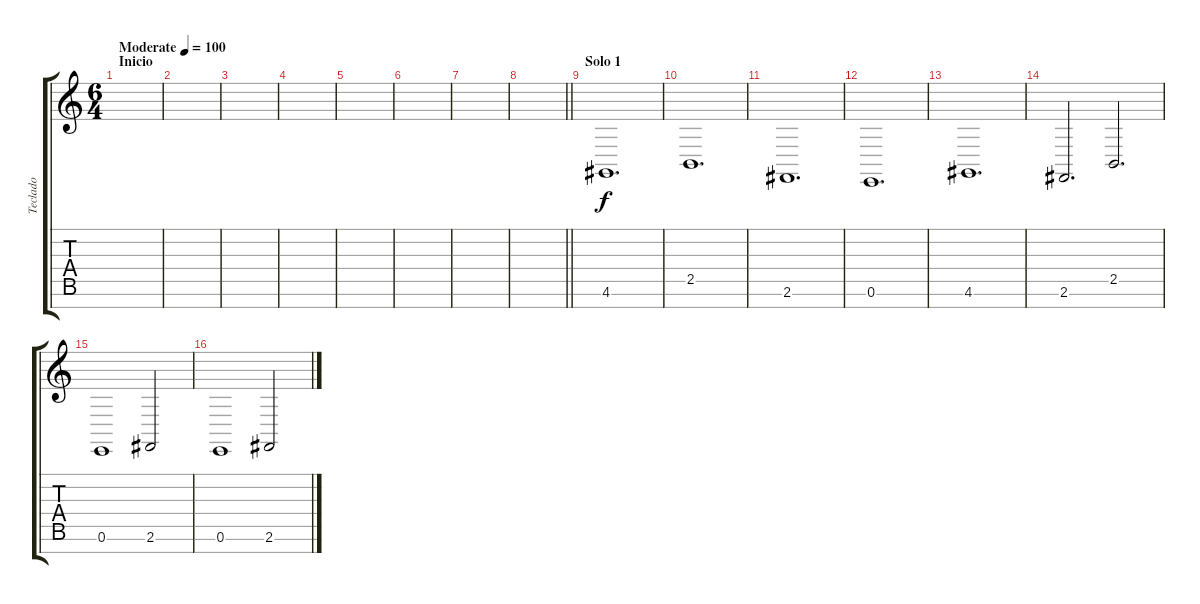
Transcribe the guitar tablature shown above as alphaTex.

\track ("Teclado" "Teclado") {instrument stringensemble2}
\staff {score tabs}
\tuning (E4 B3 G3 D3 A2 E2 B1) {hide}
\ts (6 4)
\section ("" "Inicio")
\tempo (100 "Moderate")
\clef g2
\ks c
|
|
|
|
|
|
|
\barLineRight lightlight
|
\section ("" "Solo 1")
4.6.1{d} |
2.5.1{d} |
2.6.1{d} |
0.6.1{d} |
4.6.1{d} |
2.6.2{d} 2.5.2{d} |
0.6.1 2.6.2 |
0.6.1 2.6.2
